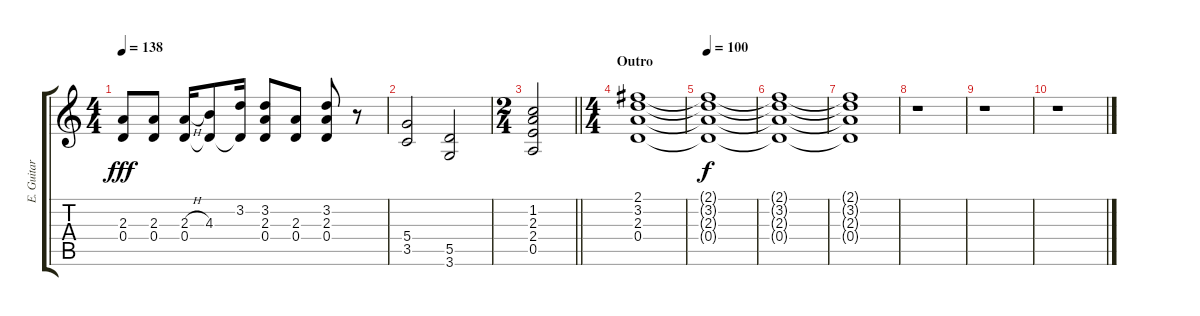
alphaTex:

\track ("E. Guitar 2" "E. Guitar ") {instrument distortionguitar}
\staff {score tabs}
\tuning (E4 B3 G3 D3 A2 E2) {hide}
\ts (4 4)
\tempo 138
\clef g2
\ks c
(2.3 0.4).8{dy fff} (2.3 0.4).8 (2.3{h} 0.4).16 (4.3 0.4{t}).8 (3.2 0.4{t}).16 (3.2 2.3 0.4).8 (2.3 0.4).8 (3.2 2.3 0.4).8 r.8 |
(5.4 3.5).2 (5.5 3.6).2 |
\ts (2 4)
\barLineRight lightlight
(1.2 2.3 2.4 0.5).2 |
\ts (4 4)
\section ("" "Outro")
(2.1 3.2 2.3 0.4).1 |
\tempo 100
(2.1{t} 3.2{t} 2.3{t} 0.4{t}).1{dy f} |
(2.1{t} 3.2{t} 2.3{t} 0.4{t}).1{volume 0} |
(2.1{t} 3.2{t} 2.3{t} 0.4{t}).1 |
r.1 |
r.1 |
r.1
